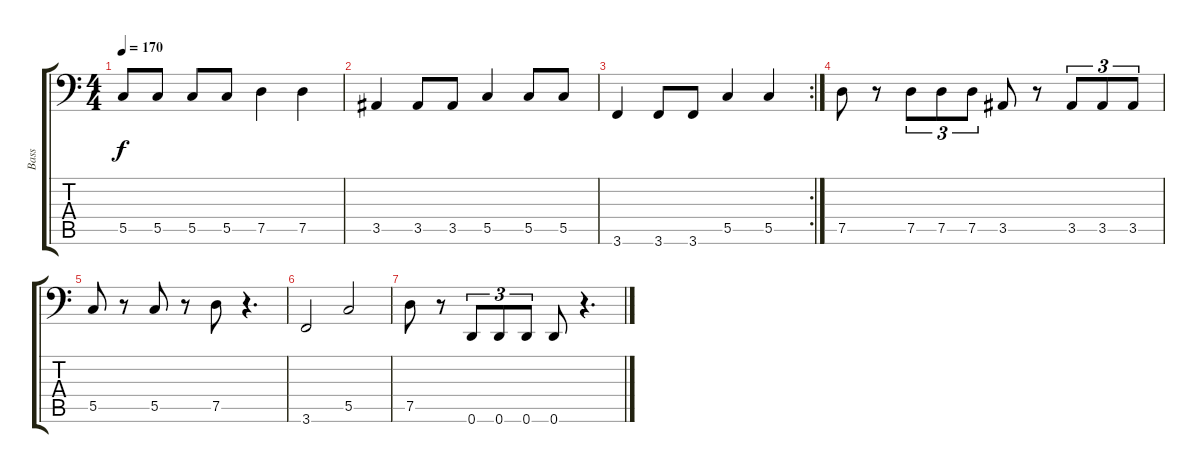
\track ("Bass" "Bass") {instrument electricbasspick}
\staff {score tabs}
\tuning (D3 A2 F2 C2 G1 D1) {hide}
\ts (4 4)
\tempo 170
\clef f4
\ks c
5.5.8{dy f} 5.5.8 5.5.8 5.5.8 7.5.4 7.5.4 |
3.5.4 3.5.8 3.5.8 5.5.4 5.5.8 5.5.8 |
\rc 2
3.6.4 3.6.8 3.6.8 5.5.4 5.5.4 |
7.5.8 r.8 7.5.8{tu (3 2)} 7.5.8{tu (3 2)} 7.5.8{tu (3 2)} 3.5.8 r.8 3.5.8{tu (3 2)} 3.5.8{tu (3 2)} 3.5.8{tu (3 2)} |
5.5.8 r.8 5.5.8 r.8 7.5.8 r.4{d} |
3.6.2 5.5.2 |
7.5.8 r.8 0.6.8{tu (3 2)} 0.6.8{tu (3 2)} 0.6.8{tu (3 2)} 0.6.8 r.4{d}
